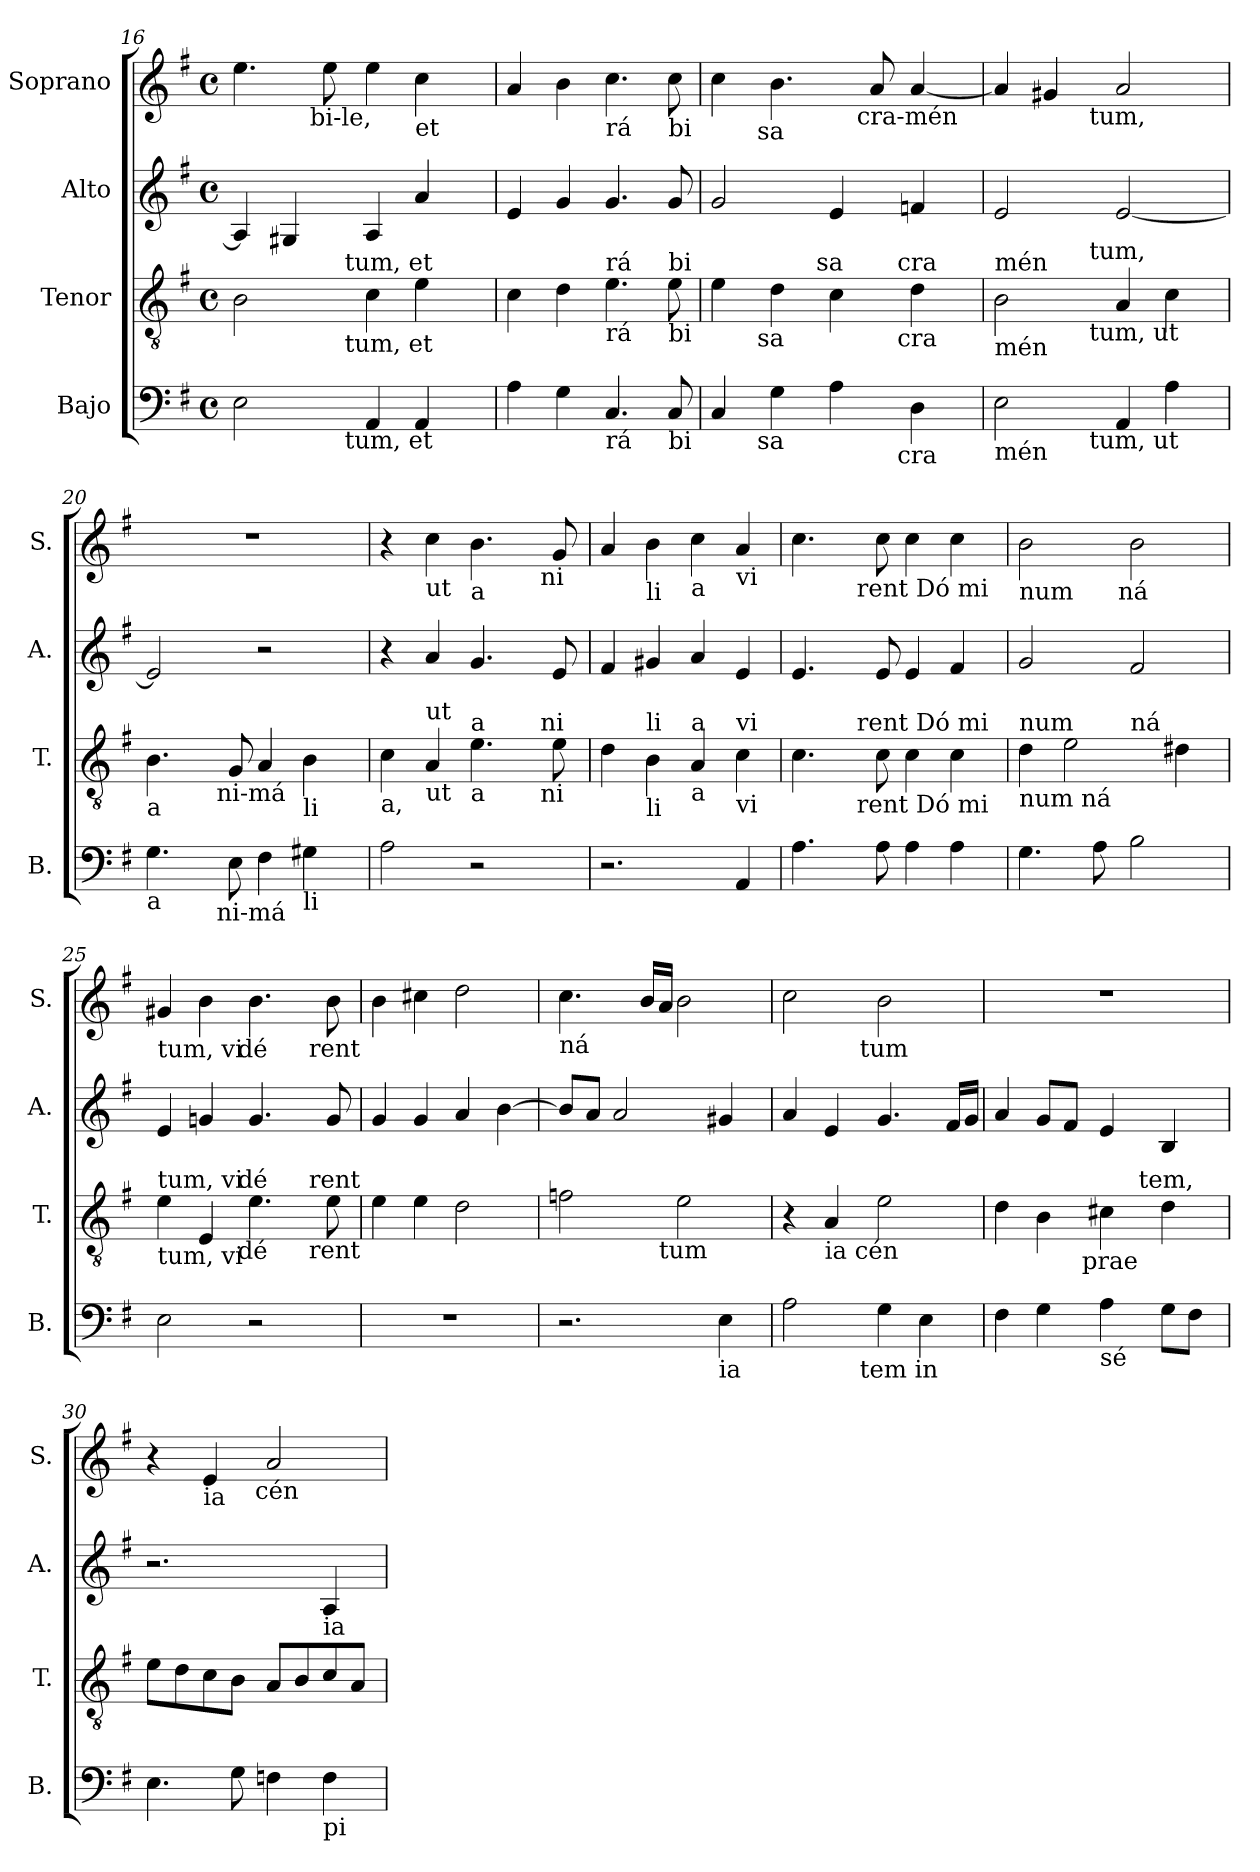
**kern	**kern	**kern	**kern
*part4	*part3	*part2	*part1
*staff4	*staff3	*staff2	*staff1
*I"Bajo	*I"Tenor	*I"Alto	*I"Soprano
*I'B.	*I'T.	*I'A.	*I'S.
!!LO:LB:g=z
*clefF4	*clefGv2	*clefG2	*clefG2
*ITrd7c12	*	*	*
*k[f#]	*k[f#]	*k[f#]	*k[f#]
*G:	*G:	*G:	*G:
*M4/4	*M4/4	*M4/4	*M4/4
*met(c)	*met(c)	*met(c)	*met(c)
=16	=16	=16	=16
!	!	!	!LO:TX:b:t=rá
!LO:TX:b:t=mén	!	!	!
*^	*^	*	*^
2EE\	4..ryy	2B\	4..ryy	4A/]	4.ee\	4ryy
.	.	.	.	4G#X/	.	16.ryy
!	!	!	!	!	!	!LO:TX:b:t=bi-le,
.	.	.	.	.	.	2ryy
.	.	.	.	.	8ee\	.
!	!	!	!LO:TX:b:t=tum, et	!	!	!
!	!	!	!LO:TX:a:t=tum, et	!	!	!
!	!LO:TX:b:t=tum, et	!	!	!	!	!
.	2ryy	.	2ryy	.	.	.
4AAA/	.	4c\	.	4A/	4ee\	.
!	!	!	!	!	!LO:TX:b:t=et	!
4AAA/	.	4e\	.	4a/	4cc\	.
.	.	.	.	.	.	8ryy
.	16ryy	.	16ryy	.	.	.
.	.	.	.	.	.	32ryy
=17	=17	=17	=17	=17	=17	=17
!	!	!	!	!	!LO:TX:b:t=ad mi	!
!	!	!LO:TX:b:t=ad mi	!	!	!	!
!	!	!LO:TX:a:t=ad mi	!	!	!	!
!LO:TX:b:t=ad mi	!	!	!	!	!	!
*v	*v	*	*	*	*v	*v
*	*v	*v	*	*
4AA\	4c\	4e/	4a/
4GG\	4d\	4g/	4b\
!	!	!	!LO:TX:b:t=rá
!	!LO:TX:b:t=rá	!	!
!	!LO:TX:a:t=rá	!	!
!LO:TX:b:t=rá	!	!	!
4.CC/	4.e\	4.g/	4.cc\
!	!	!	!LO:TX:b:t=bi
!	!LO:TX:b:t=bi	!	!
!	!LO:TX:a:t=bi	!	!
!LO:TX:b:t=bi	!	!	!
8CC/	8e\	8g/	8cc\
=18	=18	=18	=18
!	!	!	!LO:TX:b:t=le
!	!LO:TX:b:t=le	!	!
!	!LO:TX:a:t=le	!	!
!LO:TX:b:t=le	!	!	!
*^	*^	*	*^
*	*	*	*^	*	*	*^
4CC/	8..ryy	4e\	8..ryy	4...ryy	2g/	4cc\	8..ryy	2ryy
!	!	!	!	!	!	!	!LO:TX:b:t=sa	!
!	!	!	!LO:TX:b:t=sa	!	!	!	!	!
!	!LO:TX:b:t=sa	!	!	!	!	!	!	!
.	2ryy	.	2ryy	.	.	.	2ryy	.
4GG\	.	4d\	.	.	.	4.b\	.	.
!	!	!	!	!LO:TX:a:t=sa	!	!	!	!
.	.	.	.	2ryy	.	.	.	.
4AA\	.	4c\	.	.	4e/	.	.	16.ryy
!	!	!	!	!	!	!	!	!LO:TX:b:t=cra-mén
.	.	.	.	.	.	.	.	4ryy
.	.	.	.	.	.	8a/	.	.
!	!	!	!LO:TX:b:t=cra	!	!	!	!	!
!	!	!	!LO:TX:a:t=cra	!	!	!	!	!
!	!LO:TX:b:t=cra	!	!	!	!	!	!	!
.	4ryy	.	4ryy	.	.	.	4ryy	.
4DD\	.	4d\	.	.	4fn/	[<4a/	.	.
.	.	.	.	.	.	.	.	8ryy
.	32ryy	.	32ryy	32ryy	.	.	32ryy	32ryy
=19	=19	=19	=19	=19	=19	=19	=19	=19
!	!	!LO:TX:b:t=mén	!	!	!	!	!	!
!	!	!LO:TX:a:t=mén	!	!	!	!	!	!
!LO:TX:b:t=mén	!	!	!	!	!	!	!	!
*	*	*	*v	*v	*	*	*v	*v
2EE\	4ryy	2B\	4ryy	2e/	4a/]	4ryy
.	8ryy	.	8ryy	.	4g#X/	8ryy
.	32ryy	.	32ryy	.	.	32ryy
!	!	!	!	!	!	!LO:TX:b:t=tum,
!	!	!	!LO:TX:b:t=tum, ut	!	!	!
!	!	!	!LO:TX:a:t=tum,	!	!	!
!	!LO:TX:b:t=tum, ut	!	!	!	!	!
.	2ryy	.	2ryy	.	.	2ryy
4AAA/	.	4A/	.	[<2e/	2a/	.
4AA\	.	4c\	.	.	.	.
.	16.ryy	.	16.ryy	.	.	16.ryy
=20	=20	=20	=20	=20	=20	=20
!	!	!LO:TX:b:t=a	!	!	!	!
!LO:TX:b:t=a	!	!	!	!	!	!
*	*	*	*	*	*v	*v
4.GG\	4ryy	4.B\	4ryy	2e/]	1r
.	16.ryy	.	16.ryy	.	.
!	!	!	!LO:TX:b:t=ni-má	!	!
!	!LO:TX:b:t=ni-má	!	!	!	!
.	2ryy	.	2ryy	.	.
8EE\	.	8G/	.	.	.
4FF#\	.	4A/	.	2r	.
!	!	!LO:TX:b:t=li	!	!	!
!LO:TX:b:t=li	!	!	!	!	!
4GG#X\	.	4B\	.	.	.
.	8ryy	.	8ryy	.	.
.	32ryy	.	32ryy	.	.
!!LO:LB:g=z
=21	=21	=21	=21	=21	=21
!	!	!LO:TX:b:t=a,	!	!	!
*v	*v	*	*	*	*^
2AA\	4c\	2ryy	4r	4r	2ryy
!	!	!	!	!LO:TX:b:t=ut	!
!	!LO:TX:b:t=ut	!	!	!	!
!	!LO:TX:a:t=ut	!	!	!	!
.	4A/	.	4a/	4cc\	.
!	!	!	!	!LO:TX:b:t=a	!
!	!LO:TX:b:t=a	!	!	!	!
!	!LO:TX:a:t=a	!	!	!	!
2r	4.e\	4ryy	4.g/	4.b\	4ryy
.	.	16.ryy	.	.	16.ryy
!	!	!	!	!	!LO:TX:b:t=ni
!	!	!LO:TX:b:t=ni	!	!	!
!	!	!LO:TX:a:t=ni	!	!	!
.	.	8ryy	.	.	8ryy
.	8e\	.	8e/	8g/	.
.	.	32ryy	.	.	32ryy
=22	=22	=22	=22	=22	=22
!	!	!	!	!LO:TX:b:t=má	!
!	!LO:TX:b:t=má	!	!	!	!
!	!LO:TX:a:t=má	!	!	!	!
*	*v	*v	*	*v	*v
2.r	4d\	4f#/	4a/
!	!	!	!LO:TX:b:t=li
!	!LO:TX:b:t=li	!	!
!	!LO:TX:a:t=li	!	!
.	4B\	4g#X/	4b\
!	!	!	!LO:TX:b:t=a
!	!LO:TX:b:t=a	!	!
!	!LO:TX:a:t=a	!	!
.	4A/	4a/	4cc\
!	!	!	!LO:TX:b:t=vi
!	!LO:TX:b:t=vi	!	!
!	!LO:TX:a:t=vi	!	!
4AAA/	4c\	4e/	4a/
=23	=23	=23	=23
!	!	!	!LO:TX:b:t=dé
!	!LO:TX:b:t=dé	!	!
!	!LO:TX:a:t=dé	!	!
*	*^	*	*^
4.AA\	4.c\	4ryy	4.e/	4.cc\	4ryy
.	.	16ryy	.	.	16ryy
!	!	!	!	!	!LO:TX:b:t=rent Dó mi
!	!	!LO:TX:b:t=rent Dó mi	!	!	!
!	!	!LO:TX:a:t=rent Dó mi	!	!	!
.	.	2ryy	.	.	2ryy
8AA\	8c\	.	8e/	8cc\	.
4AA\	4c\	.	4e/	4cc\	.
4AA\	4c\	.	4f#/	4cc\	.
.	.	8.ryy	.	.	8.ryy
=24	=24	=24	=24	=24	=24
!	!	!	!	!LO:TX:b:t=num	!
!	!LO:TX:b:t=num ná	!	!	!	!
!	!LO:TX:a:t=num	!	!	!	!
4.GG\	4d\	2ryy	2g/	2b\	4...ryy
.	2e\	.	.	.	.
8AA\	.	.	.	.	.
!	!	!	!	!	!LO:TX:b:t=ná
.	.	.	.	.	2ryy
!	!	!LO:TX:a:t=ná	!	!	!
2BB\	.	2ryy	2f#/	2b\	.
.	4d#X\	.	.	.	.
.	.	.	.	.	32ryy
=25	=25	=25	=25	=25	=25
!	!	!	!	!LO:TX:b:t=tum, vi	!
!	!LO:TX:b:t=tum, vi	!	!	!	!
!	!LO:TX:a:t=tum, vi	!	!	!	!
*	*	*^	*	*	*^
2EE\	4e\	4...ryy	2ryy	4e/	4g#X/	4...ryy	2ryy
.	4E/	.	.	4gn/	4b\	.	.
!	!	!	!	!	!	!LO:TX:b:t=dé	!
!	!	!LO:TX:b:t=dé	!	!	!	!	!
!	!	!LO:TX:a:t=dé	!	!	!	!	!
.	.	2ryy	.	.	.	2ryy	.
2r	4.e\	.	4ryy	4.g/	4.b\	.	4ryy
.	.	.	16ryy	.	.	.	16ryy
!	!	!	!	!	!	!	!LO:TX:b:t=rent
!	!	!	!LO:TX:b:t=rent	!	!	!	!
!	!	!	!LO:TX:a:t=rent	!	!	!	!
.	.	.	8.ryy	.	.	.	8.ryy
.	8e\	.	.	8g/	8b\	.	.
.	.	32ryy	.	.	.	32ryy	.
!!LO:PB:g=z
=26	=26	=26	=26	=26	=26	=26	=26
!	!	!	!	!	!LO:TX:b:t=Dó mi-num	!	!
!	!LO:TX:b:t=Dó mi-num	!	!	!	!	!	!
!	!LO:TX:a:t=Dó mi-num ná	!	!	!	!	!	!
*	*v	*v	*v	*	*v	*v	*v
1r	4e\	4g/	4b\
.	4e\	4g/	4cc#X\
.	2d\	4a/	2dd\
.	.	[>4b\	.
=27	=27	=27	=27
!	!	!	!LO:TX:b:t=ná
!	!LO:TX:b:t=ná	!	!
*	*^	*	*
2.r	2fn\	4..ryy	8b/L]	4.cc\
.	.	.	8a/J	.
.	.	.	2a/	.
.	.	.	.	16b/LL
!	!	!LO:TX:b:t=tum	!	!
.	.	2ryy	.	16a/JJ
.	2e\	.	.	2b\
!LO:TX:b:t=ia	!	!	!	!
4EE\	.	.	4g#X/	.
.	.	16ryy	.	.
=28	=28	=28	=28	=28
!	!LO:TX:a:t=tum ia cén	!	!	!
!LO:TX:b:t=cén	!	!	!	!
*^	*v	*v	*	*^
2AA\	4..ryy	4r	4a/	2cc\	4..ryy
!	!	!LO:TX:b:t=ia cén	!	!	!
.	.	4A/	4e/	.	.
!	!	!	!	!	!LO:TX:b:t=tum
!	!LO:TX:b:t=tem in	!	!	!	!
.	2ryy	.	.	.	2ryy
4GG\	.	2e\	4.g/	2b\	.
4EE\	.	.	.	.	.
.	.	.	16f#/LL	.	.
.	16ryy	.	16g/JJ	.	16ryy
=29	=29	=29	=29	=29	=29
!	!	!LO:TX:b:t=tem in	!	!	!
!LO:TX:b:t=prae	!	!	!	!	!
*	*	*^	*	*	*
*v	*v	*	*^	*	*v	*v
4FF#\	4d\	4..ryy	2ryy	4a/	1r
4GG\	4B\	.	.	8g/L	.
.	.	.	.	8f#/J	.
!	!	!LO:TX:b:t=prae	!	!	!
.	.	2ryy	.	.	.
!LO:TX:b:t=sé	!	!	!	!	!
4AA\	4c#X\	.	8ryy	4e/	.
.	.	.	32ryy	.	.
!	!	!	!LO:TX:a:t=tem,	!	!
.	.	.	4ryy	.	.
8GG\L	4d\	.	.	4B/	.
8FF#\J	.	.	.	.	.
.	.	.	16.ryy	.	.
.	.	16ryy	.	.	.
=30	=30	=30	=30	=30	=30
!	!LO:TX:b:t=sé	!	!	!	!
*	*v	*v	*v	*	*^
4.EE\	8e\L	2.r	4r	4...ryy
.	8d\	.	.	.
!	!	!	!LO:TX:b:t=ia	!
.	8c\	.	4e/	.
8GG\	8B\J	.	.	.
!	!	!	!	!LO:TX:b:t=cén
.	.	.	.	2ryy
4FFn\	8A/L	.	2a/	.
.	8B/	.	.	.
!	!LO:TX:a:t=ia	!	!	!
!LO:TX:b:t=pi	!	!	!	!
4FF\	8c/	4A/	.	.
.	8A/J	.	.	.
.	.	.	.	32ryy
*	*	*	*v	*v
=	=	=	=
*-	*-	*-	*-
